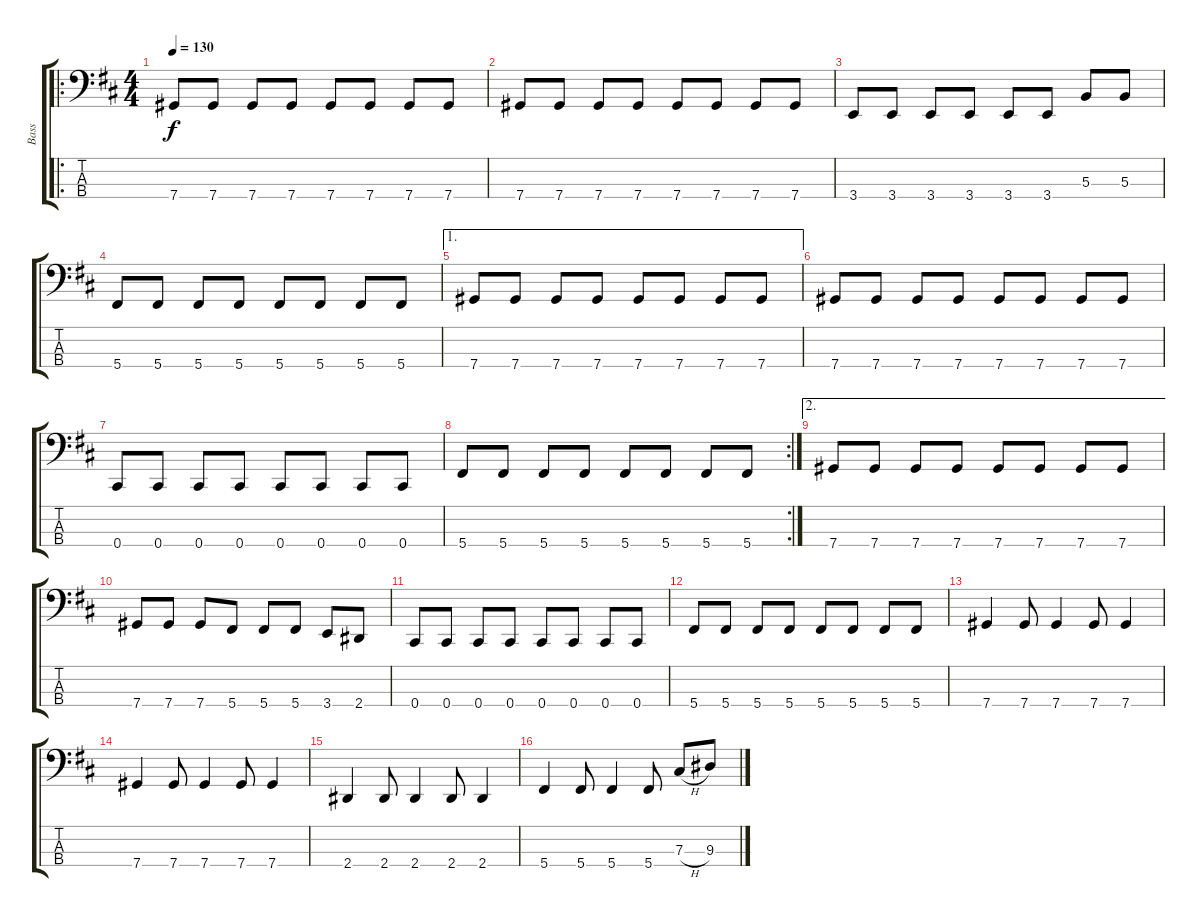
\track ("Bass" "Bass") {instrument electricbasspick}
\staff {score tabs}
\tuning (E2 B1 Gb1 Db1) {hide}
\ro
\ts (4 4)
\tempo 130
\clef f4
\ks d
7.4.8{dy f instrument electricbasspick} 7.4.8 7.4.8 7.4.8 7.4.8 7.4.8 7.4.8 7.4.8 |
7.4.8 7.4.8 7.4.8 7.4.8 7.4.8 7.4.8 7.4.8 7.4.8 |
3.4.8 3.4.8 3.4.8 3.4.8 3.4.8 3.4.8 5.3.8 5.3.8 |
5.4.8 5.4.8 5.4.8 5.4.8 5.4.8 5.4.8 5.4.8 5.4.8 |
\ae 1
7.4.8 7.4.8 7.4.8 7.4.8 7.4.8 7.4.8 7.4.8 7.4.8 |
7.4.8 7.4.8 7.4.8 7.4.8 7.4.8 7.4.8 7.4.8 7.4.8 |
0.4.8 0.4.8 0.4.8 0.4.8 0.4.8 0.4.8 0.4.8 0.4.8 |
\rc 2
5.4.8 5.4.8 5.4.8 5.4.8 5.4.8 5.4.8 5.4.8 5.4.8 |
\ae 2
7.4.8 7.4.8 7.4.8 7.4.8 7.4.8 7.4.8 7.4.8 7.4.8 |
7.4.8 7.4.8 7.4.8 5.4.8 5.4.8 5.4.8 3.4.8 2.4.8 |
0.4.8 0.4.8 0.4.8 0.4.8 0.4.8 0.4.8 0.4.8 0.4.8 |
5.4.8 5.4.8 5.4.8 5.4.8 5.4.8 5.4.8 5.4.8 5.4.8 |
7.4.4 7.4.8 7.4.4 7.4.8 7.4.4 |
7.4.4 7.4.8 7.4.4 7.4.8 7.4.4 |
2.4.4 2.4.8 2.4.4 2.4.8 2.4.4 |
5.4.4 5.4.8 5.4.4 5.4.8 7.3{h}.8 9.3.8
